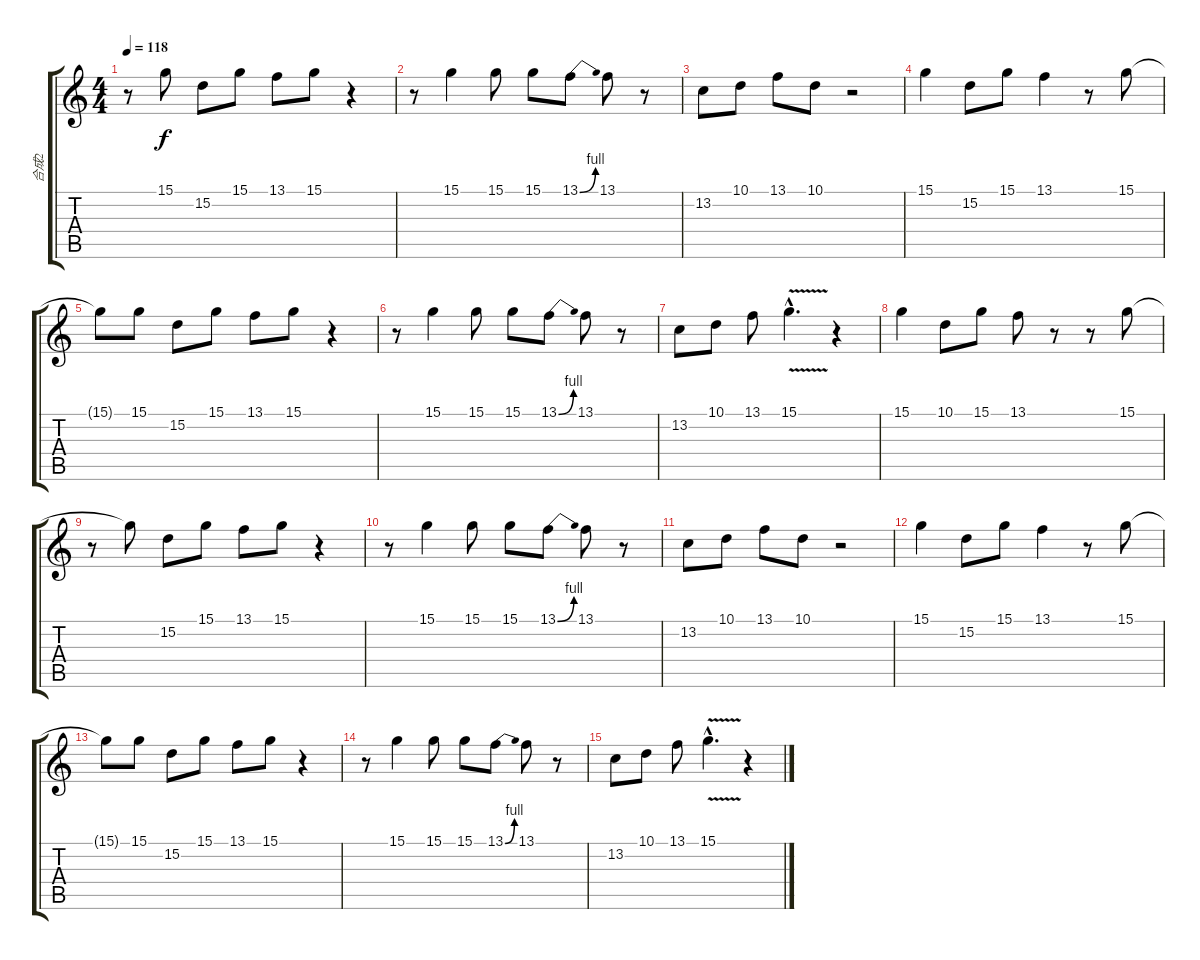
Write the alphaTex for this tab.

\track ("合成2" "合成2") {instrument violin}
\staff {score tabs}
\tuning (E4 B3 G3 D3 A2 E2) {hide}
\ts (4 4)
\tempo 118
\clef g2
\ks c
r.8{dy f} 15.1{t}.8 15.2.8 15.1.8 13.1.8 15.1.8 r.4 |
r.8 15.1.4 15.1.8 15.1.8 13.1{be (bend 0 0 60 4)}.8 13.1.8 r.8 |
13.2.8 10.1.8 13.1.8 10.1.8 r.2 |
15.1.4 15.2.8 15.1.8 13.1.4 r.8 15.1.8 |
15.1{t}.8 15.1.8 15.2.8 15.1.8 13.1.8 15.1.8 r.4 |
r.8 15.1.4 15.1.8 15.1.8 13.1{be (bend 0 0 60 4)}.8 13.1.8 r.8 |
13.2.8 10.1.8 13.1.8 15.1{v hac}.4{d} r.4 |
15.1.4 10.1.8 15.1.8 13.1.8 r.8 r.8 15.1.8 |
r.8 15.1{t}.8 15.2.8 15.1.8 13.1.8 15.1.8 r.4 |
r.8 15.1.4 15.1.8 15.1.8 13.1{be (bend 0 0 60 4)}.8 13.1.8 r.8 |
13.2.8 10.1.8 13.1.8 10.1.8 r.2 |
15.1.4 15.2.8 15.1.8 13.1.4 r.8 15.1.8 |
15.1{t}.8 15.1.8 15.2.8 15.1.8 13.1.8 15.1.8 r.4 |
r.8 15.1.4 15.1.8 15.1.8 13.1{be (bend 0 0 60 4)}.8 13.1.8 r.8 |
13.2.8 10.1.8 13.1.8 15.1{v hac}.4{d} r.4
